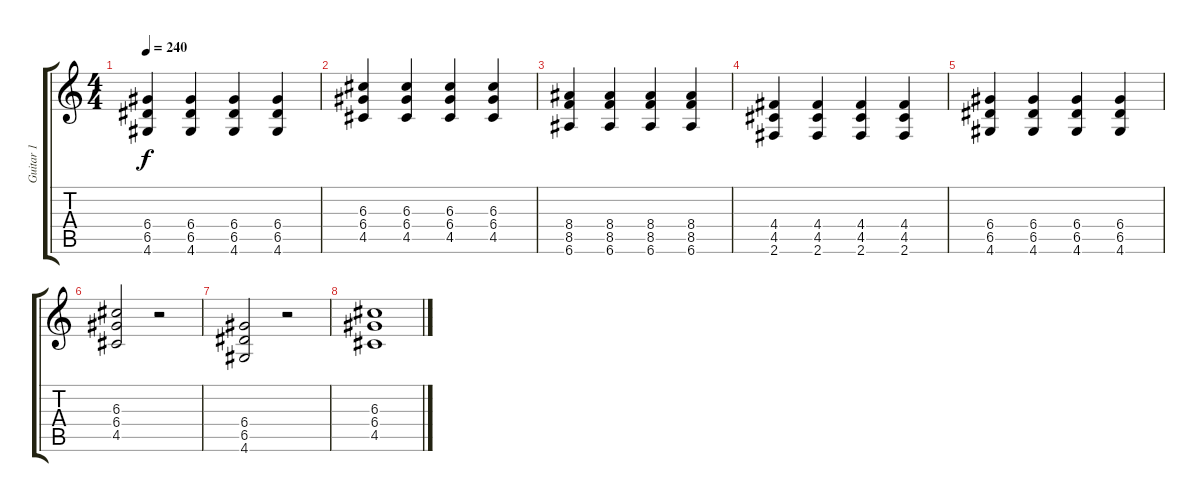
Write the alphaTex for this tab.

\track ("Guitar 1" "Guitar 1") {instrument electricguitarclean}
\staff {score tabs}
\tuning (E4 B3 G3 D3 A2 E2) {hide}
\ts (4 4)
\tempo 240
\clef g2
\ks c
(6.4 6.5 4.6).4{dy f} (6.4 6.5 4.6).4 (6.4 6.5 4.6).4 (6.4 6.5 4.6).4 |
(6.3 6.4 4.5).4 (6.3 6.4 4.5).4 (6.3 6.4 4.5).4 (6.3 6.4 4.5).4 |
(8.4 8.5 6.6).4 (8.4 8.5 6.6).4 (8.4 8.5 6.6).4 (8.4 8.5 6.6).4 |
(4.4 4.5 2.6).4 (4.4 4.5 2.6).4 (4.4 4.5 2.6).4 (4.4 4.5 2.6).4 |
(6.4 6.5 4.6).4 (6.4 6.5 4.6).4 (6.4 6.5 4.6).4 (6.4 6.5 4.6).4 |
(6.3 6.4 4.5).2 r.2 |
(6.4 6.5 4.6).2 r.2 |
(6.3 6.4 4.5).1
